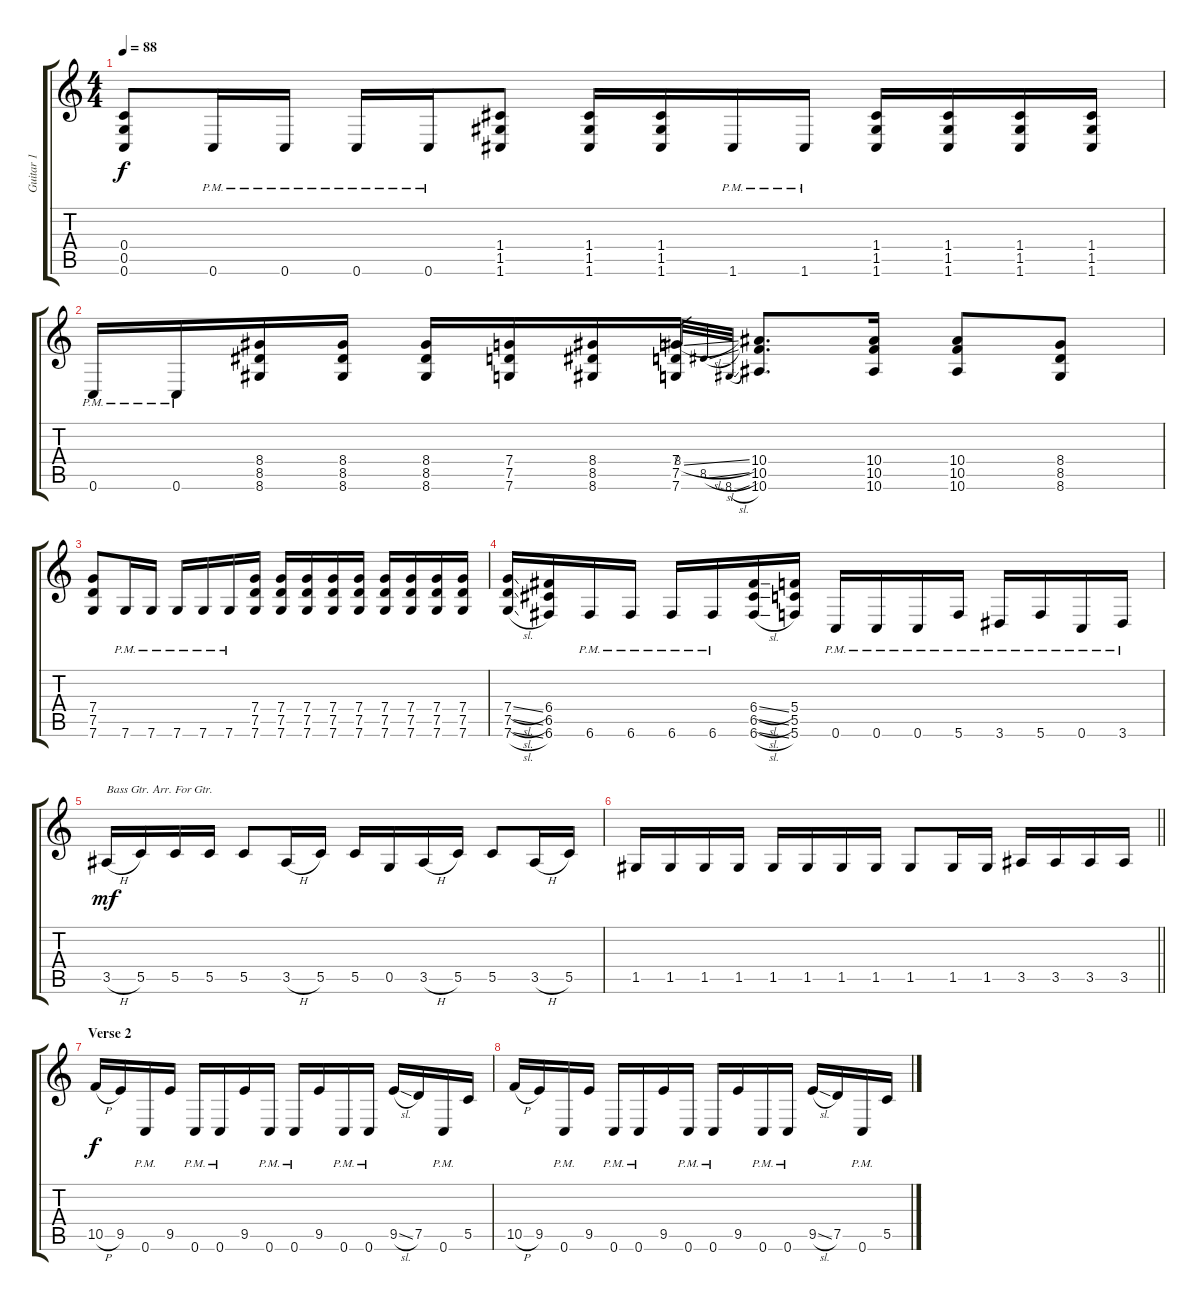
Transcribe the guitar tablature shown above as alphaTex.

\track ("Guitar 1" "Guitar 1") {instrument distortionguitar}
\staff {score tabs}
\tuning (D4 A3 F3 C3 G2 C2) {hide}
\ts (4 4)
\tempo 88
\clef g2
\ks c
(0.4 0.5 0.6).8{dy f} 0.6{pm}.16 0.6{pm}.16 0.6{pm}.16 0.6{pm}.16 (1.4 1.5 1.6).8 (1.4 1.5 1.6).16 (1.4 1.5 1.6).16 1.6{pm}.16 1.6{pm}.16 (1.4 1.5 1.6).16 (1.4 1.5 1.6).16 (1.4 1.5 1.6).16 (1.4 1.5 1.6).16 |
0.6{pm}.16 0.6{pm}.16 (8.4 8.5 8.6).16 (8.4 8.5 8.6).16 (8.4 8.5 8.6).16 (7.4 7.5 7.6).16 (8.4 8.5 8.6).16 (7.4 7.5 7.6).16 8.4{sl}.32{gr} 8.5{sl}.32{gr} 8.6{sl}.32{gr} (10.4 10.5 10.6).8{d} (10.4 10.5 10.6).16 (10.4 10.5 10.6).8 (8.4 8.5 8.6).8 |
(7.4 7.5 7.6).8 7.6{pm}.16 7.6{pm}.16 7.6{pm}.16 7.6{pm}.16 7.6{pm}.16 (7.4 7.5 7.6).16 (7.4 7.5 7.6).16 (7.4 7.5 7.6).16 (7.4 7.5 7.6).16 (7.4 7.5 7.6).16 (7.4 7.5 7.6).16 (7.4 7.5 7.6).16 (7.4 7.5 7.6).16 (7.4 7.5 7.6).16 |
(7.4{sl} 7.5{sl} 7.6{sl}).16 (6.4 6.5 6.6).16 6.6{pm}.16 6.6{pm}.16 6.6{pm}.16 6.6{pm}.16 (6.4{sl} 6.5{sl} 6.6{sl}).16 (5.4 5.5 5.6).16 0.6{pm}.16 0.6{pm}.16 0.6{pm}.16 5.6{pm}.16 3.6{pm}.16 5.6{pm}.16 0.6{pm}.16 3.6{pm}.16 |
3.5{h}.16{txt "Bass Gtr. Arr. For Gtr." dy mf} 5.5.16 5.5.16 5.5.16 5.5.8 3.5{h}.16 5.5.16 5.5.16 0.5.16 3.5{h}.16 5.5.16 5.5.8 3.5{h}.16 5.5.16 |
\barLineRight lightlight
1.5.16 1.5.16 1.5.16 1.5.16 1.5.16 1.5.16 1.5.16 1.5.16 1.5.8 1.5.16 1.5.16 3.5.16 3.5.16 3.5.16 3.5.16 |
\section ("" "Verse 2")
10.5{h}.16{dy f} 9.5.16 0.6{pm}.16 9.5.16 0.6{pm}.16 0.6{pm}.16 9.5.16 0.6{pm}.16 0.6{pm}.16 9.5.16 0.6{pm}.16 0.6{pm}.16 9.5{sl}.16 7.5.16 0.6{pm}.16 5.5.16 |
10.5{h}.16 9.5.16 0.6{pm}.16 9.5.16 0.6{pm}.16 0.6{pm}.16 9.5.16 0.6{pm}.16 0.6{pm}.16 9.5.16 0.6{pm}.16 0.6{pm}.16 9.5{sl}.16 7.5.16 0.6{pm}.16 5.5.16
